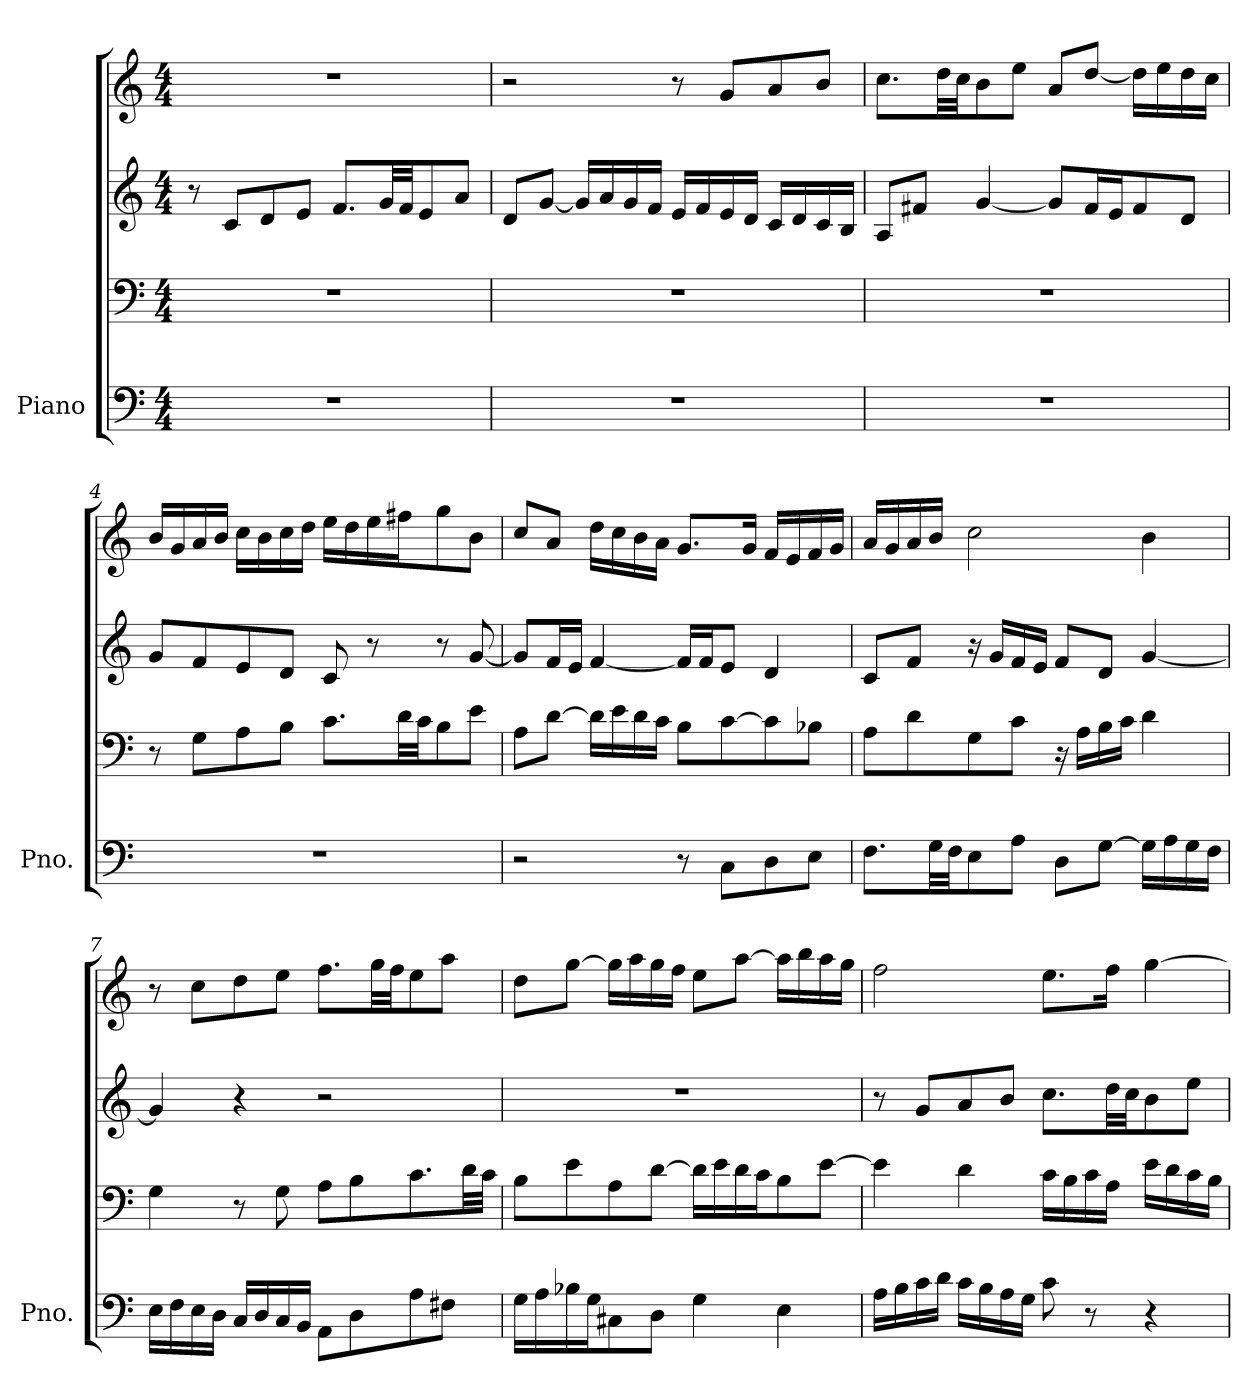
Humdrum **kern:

**kern	**kern	**kern	**kern
*part1	*part1	*part1	*part1
*staff4	*staff3	*staff2	*staff1
*I"Piano	*	*	*
*I'Pno.	*	*	*
*clefF4	*clefF4	*clefG2	*clefG2
*k[]	*k[]	*k[]	*k[]
*C:	*C:	*C:	*C:
*M4/4	*M4/4	*M4/4	*M4/4
=1	=1	=1	=1
1r	1r	8r	1r
.	.	8c/L	.
.	.	8d/	.
.	.	8e/J	.
.	.	8.f/L	.
.	.	32g/LL	.
.	.	32f/JJ	.
.	.	8e/	.
.	.	8a/J	.
=2	=2	=2	=2
1r	1r	8d/L	2r
.	.	[8g/J	.
.	.	16g/LL]	.
.	.	16a/	.
.	.	16g/	.
.	.	16f/JJ	.
.	.	16e/LL	8r
.	.	16f/	.
.	.	16e/	8g/L
.	.	16d/JJ	.
.	.	16c/LL	8a/
.	.	16d/	.
.	.	16c/	8b/J
.	.	16B/JJ	.
!!LO:LB:g=z
=3	=3	=3	=3
1r	1r	8A/L	8.cc\L
.	.	8f#X/J	.
.	.	.	32dd\LL
.	.	.	32cc\JJ
.	.	[4g/	8b\
.	.	.	8ee\J
.	.	8g/L]	8a/L
.	.	16f#/L	[8dd/J
.	.	16e/J	.
.	.	8f#/	16dd\LL]
.	.	.	16ee\
.	.	8d/J	16dd\
.	.	.	16cc\JJ
=4	=4	=4	=4
1r	8r	8g/L	16b/LL
.	.	.	16g/
.	8G\L	8f/	16a/
.	.	.	16b/JJ
.	8A\	8e/	16cc\LL
.	.	.	16b\
.	8B\J	8d/J	16cc\
.	.	.	16dd\JJ
.	8.c\L	8c/	16ee\LL
.	.	.	16dd\
.	.	8r	16ee\
.	32d\LL	.	16ff#X\J
.	32c\JJ	.	.
.	8B\	8r	8gg\
.	8e\J	[8g/	8b\J
!!LO:PB:g=z
=5	=5	=5	=5
2r	8A\L	8g/L]	8cc/L
.	[8d\J	16f/L	8a/J
.	.	16e/JJ	.
.	16d\LL]	[4f/	16dd\LL
.	16e\	.	16cc\
.	16d\	.	16b\
.	16c\JJ	.	16a\JJ
8r	8B\L	16f/LL]	8.g/L
.	.	16f/J	.
8C\L	[8c\	8e/J	.
.	.	.	16g/Jk
8D\	8c\]	4d/	16f/LL
.	.	.	16e/
8E\J	8B-X\J	.	16f/
.	.	.	16g/JJ
=6	=6	=6	=6
8.F\L	8A\L	8c/L	16a/LL
.	.	.	16g/
.	8d\	8f/J	16a/
32G\LL	.	.	16b/JJ
32F\JJ	.	.	.
8E\	8G\	16r	2cc\
.	.	16g/LL	.
8A\J	8c\J	16f/	.
.	.	16e/JJ	.
8D\L	16r	8f/L	.
.	16A\LL	.	.
[8G\J	16B\	8d/J	.
.	16c\JJ	.	.
16G\LL]	4d\	[4g/	4b\
16A\	.	.	.
16G\	.	.	.
16F\JJ	.	.	.
!!LO:LB:g=z
=7	=7	=7	=7
16E\LL	4G\	4g/]	8r
16F\	.	.	.
16E\	.	.	8cc\L
16D\JJ	.	.	.
16C/LL	8r	4r	8dd\
16D/	.	.	.
16C/	8G\	.	8ee\J
16BB/JJ	.	.	.
8AA\L	8A\L	2r	8.ff\L
8D\	8B\	.	.
.	.	.	32gg\LL
.	.	.	32ff\JJ
8A\	8.c\	.	8ee\
8F#X\J	.	.	8aa\J
.	32d\LL	.	.
.	32c\JJJ	.	.
=8	=8	=8	=8
16G\LL	8B\L	1r	8dd\L
16A\	.	.	.
16B-X\	8e\	.	[8gg\J
16G\J	.	.	.
8C#X\	8A\	.	16gg\LL]
.	.	.	16aa\
8D\J	[8d\J	.	16gg\
.	.	.	16ff\JJ
4G\	16d\LL]	.	8ee\L
.	16e\	.	.
.	16d\	.	[8aa\J
.	16c\J	.	.
4E\	8B\	.	16aa\LL]
.	.	.	16bb\
.	[8e\J	.	16aa\
.	.	.	16gg\JJ
!!LO:LB:g=z
=9	=9	=9	=9
16A\LL	4e\]	8r	2ff\
16B\	.	.	.
16c\	.	8g/L	.
16d\JJ	.	.	.
16c\LL	4d\	8a/	.
16B\	.	.	.
16A\	.	8b/J	.
16G\JJ	.	.	.
8c\	16c\LL	8.cc\L	8.ee\L
.	16B\	.	.
8r	16c\	.	.
.	16A\JJ	32dd\LL	16ff\Jk
.	.	32cc\JJ	.
4r	16e\LL	8b\	[4gg\
.	16d\	.	.
.	16c\	8ee\J	.
.	16B\JJ	.	.
=	=	=	=
*-	*-	*-	*-
